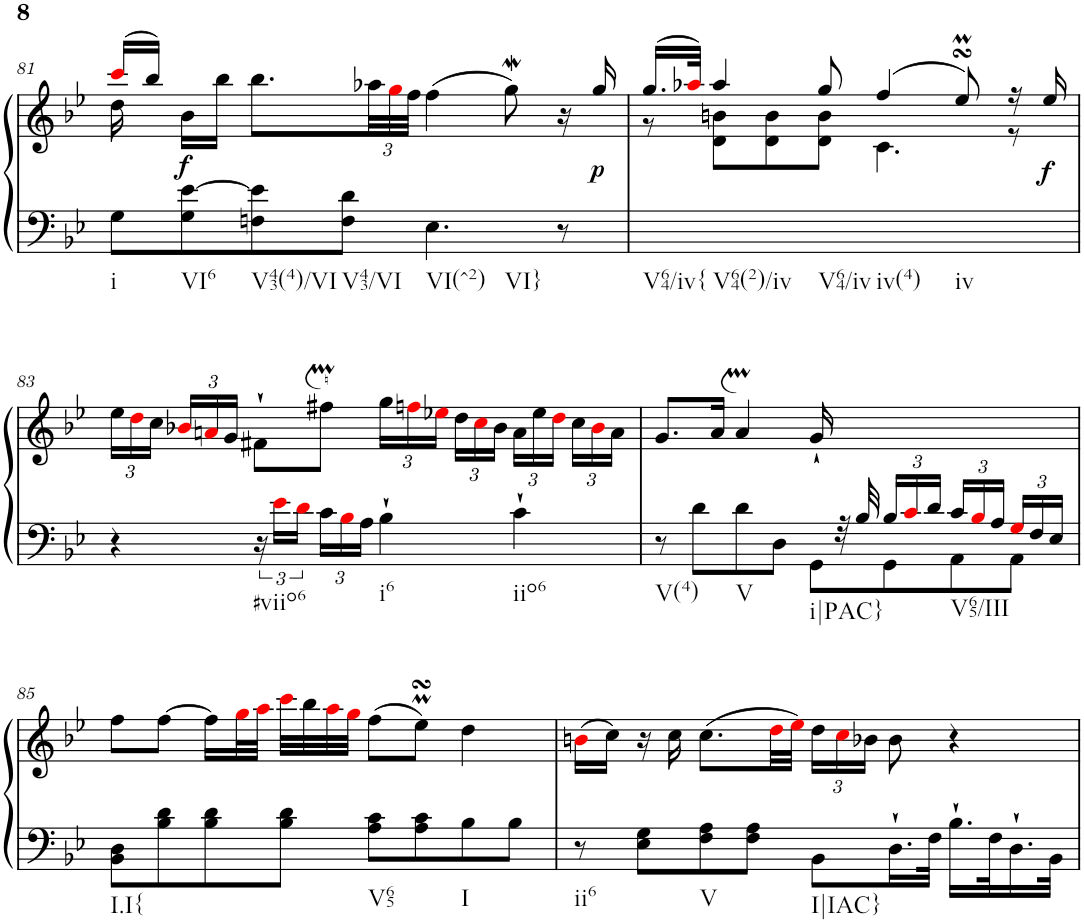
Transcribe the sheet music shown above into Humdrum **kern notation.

**kern	**kern	**dynam
*part1	*part1	*part1
*staff2	*staff1	*staff1/2
*I"Harpsichord	*	*
*I'Hch.	*	*
!!LO:PB:g=z
*clefF4	*clefG2	*
*k[b-e-]	*k[b-e-]	*
*M4/4	*M4/4	*
*met(c)	*met(c)	*
=81	=81	=81
*	*^	*
!LO:TX:b:t=i	!	!	!
8G\L	(>16ccci/LL	16dd\	.
.	16bb-/JJ)	2...ryy	.
!LO:TX:b:t=VI6	!	!	!
!	!	!	!LO:DY:b
8G\ [8e-\	16b-\LL	.	f
.	16bb-\JJ	.	.
!LO:TX:b:t=V43(4)/VI	!	!	!
8Fn\ 8e-\]	8.bb-\L	.	.
!LO:TX:b:t=V43/VI	!	!	!
8F\ 8d\J	.	.	.
*	*Xbrackettup	*	*
.	48aa-X\LL	.	.
.	48ggi\	.	.
.	48ff\JJJ	.	.
!LO:TX:b:t=VI(^2)	!	!	!
!LO:TX:b:t=VI}	!	!	!
4.E-\	(>4ff\	.	.
.	8ggW\)	.	.
8r	16r	.	.
!	!	!	!LO:DY:b
.	16gg/	.	p
=82	=82	=82	=82
!LO:TX:b:t=V64/iv{	!	!	!
!LO:TX:b:t=V64(2)/iv	!	!	!
!LO:TX:b:t=V64/iv	!	!	!
!LO:TX:b:t=iv(4)	!	!	!
!LO:TX:b:t=iv	!	!	!
1ryy	(>16.gg/LL	8r	.
.	32aa-Xi/JJk)	.	.
.	4aa-/	8d\ 8bn\L	.
.	.	8d\ 8b\	.
.	8gg/	8d\ 8b\J	.
.	(>4ff/	4.c\	.
.	8ee-sSSsM/)	.	.
.	16r	8r	.
!	!	!	!LO:DY:b
.	16ee-/	.	f
*	*v	*v	*
!!LO:LB:g=z
=83	=83	=83
4r	24ee-\LL	.
.	24ddi\	.
.	24cc\JJ	.
.	24b-Xi/LL	.
.	24ani/	.
.	24g/JJ	.
!LO:TX:b:t=#viio6	!	!
24r	8f#X`\L	.
24e-i\LL	.	.
24di\JJ	.	.
*Xbrackettup	*	*
24c\LL	8ff#Xm\J	.
24B-i\	.	.
24A\JJ	.	.
!LO:TX:b:t=i6	!	!
4B-`\	24gg\LL	.
.	24ffni\	.
.	24ee-Xi\JJ	.
.	24dd\LL	.
.	24cci\	.
.	24b-\JJ	.
!LO:TX:b:t=iio6	!	!
4c`\	24a\LL	.
.	24ee-\	.
.	24ddi\JJ	.
.	24cc\LL	.
.	24b-i\	.
.	24a\JJ	.
=84	=84	=84
*^	*	*
!LO:TX:b:t=V(4)	!	!	!
8r	2ryy	8.g/L	.
8d\L	.	.	.
.	.	16a/Jk	.
!LO:TX:b:t=V	!	!	!
8d\	.	4am/	.
8D\J	.	.	.
!LO:TX:b:t=i|PAC}	!	!	!
16ryy	8GG\L	16g`/	.
32r	.	16ryy	.
32B-/	.	.	.
24B-/LL	8GG\	8ryy	.
24ci/	.	.	.
24d/JJ	.	.	.
!LO:TX:b:t=V65/III	!	!	!
24c/LL	8AA\	4ryy	.
24B-i/	.	.	.
24A/JJ	.	.	.
24Gi/LL	8AA\J	.	.
24F/	.	.	.
24E-/JJ	.	.	.
*v	*v	*	*
!!LO:LB:g=z
=85	=85	=85
!LO:TX:b:t=I.I{	!	!
8BB-\ 8D\L	8ff\L	.
8B-\ 8d\	[8ff\J	.
8B-\ 8d\	16ff\LL]	.
.	32ggi\L	.
.	32aai\JJJ	.
8B-\ 8d\J	32ccci\LLL	.
.	32bb-\	.
.	32aai\	.
.	32ggi\JJJ	.
!LO:TX:b:t=V65	!	!
8A\ 8c\L	(>8ff\L	.
8A\ 8c\	8ee-sSSsM\J)	.
!LO:TX:b:t=I	!	!
8B-\	4dd\	.
8B-\J	.	.
=86	=86	=86
!LO:TX:b:t=ii6	!	!
8r	(>16bni\LL	.
.	16cc\JJ)	.
8E-\ 8G\L	16r	.
.	16cc\	.
!LO:TX:b:t=V	!	!
8F\ 8A\	(>8.cc\L	.
8F\ 8A\J	.	.
.	32ddi\LL	.
.	32ee-i\JJJ)	.
!LO:TX:b:t=I|IAC}	!	!
8BB-\L	24dd\LL	.
.	24cci\	.
.	24b-X\JJ	.
16.D`\L	8b-\	.
32F\JJk	.	.
16.B-`\LL	4r	.
32F\K	.	.
16.D`\	.	.
32BB-\JJk	.	.
=	=	=
*-	*-	*-
